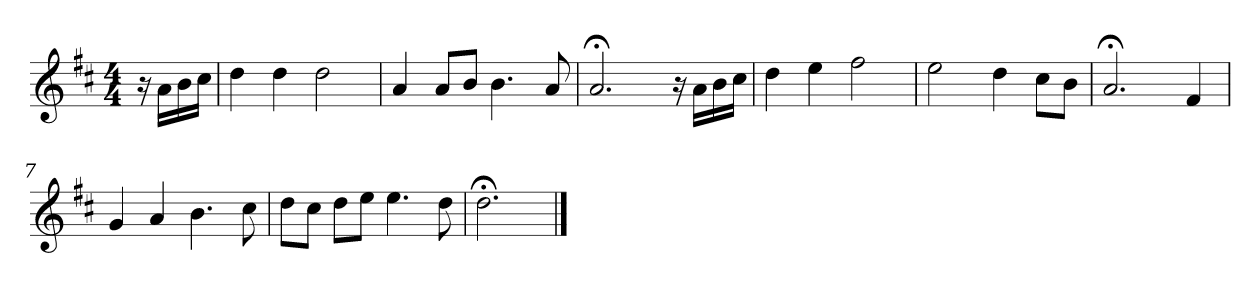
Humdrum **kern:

**kern
*part1
*staff1
*k[f#c#]
*D:
*M4/4
*MM120
=
16r
16aLL
16b
16cc#JJ
=1
4dd
4dd
2dd
=2
4a
8aL
8bJ
4.b
8a
=3
2.a;<
16r
16aLL
16b
16cc#JJ
=4
4dd
4ee
2ff#
=5
2ee
4dd
8cc#L
8bJ
=6
2.a;<
4f#
=7
4g
4a
4.b
8cc#
=8
8ddL
8cc#J
8ddL
8eeJ
4.ee
8dd
=9
2.dd;<
==
*-
